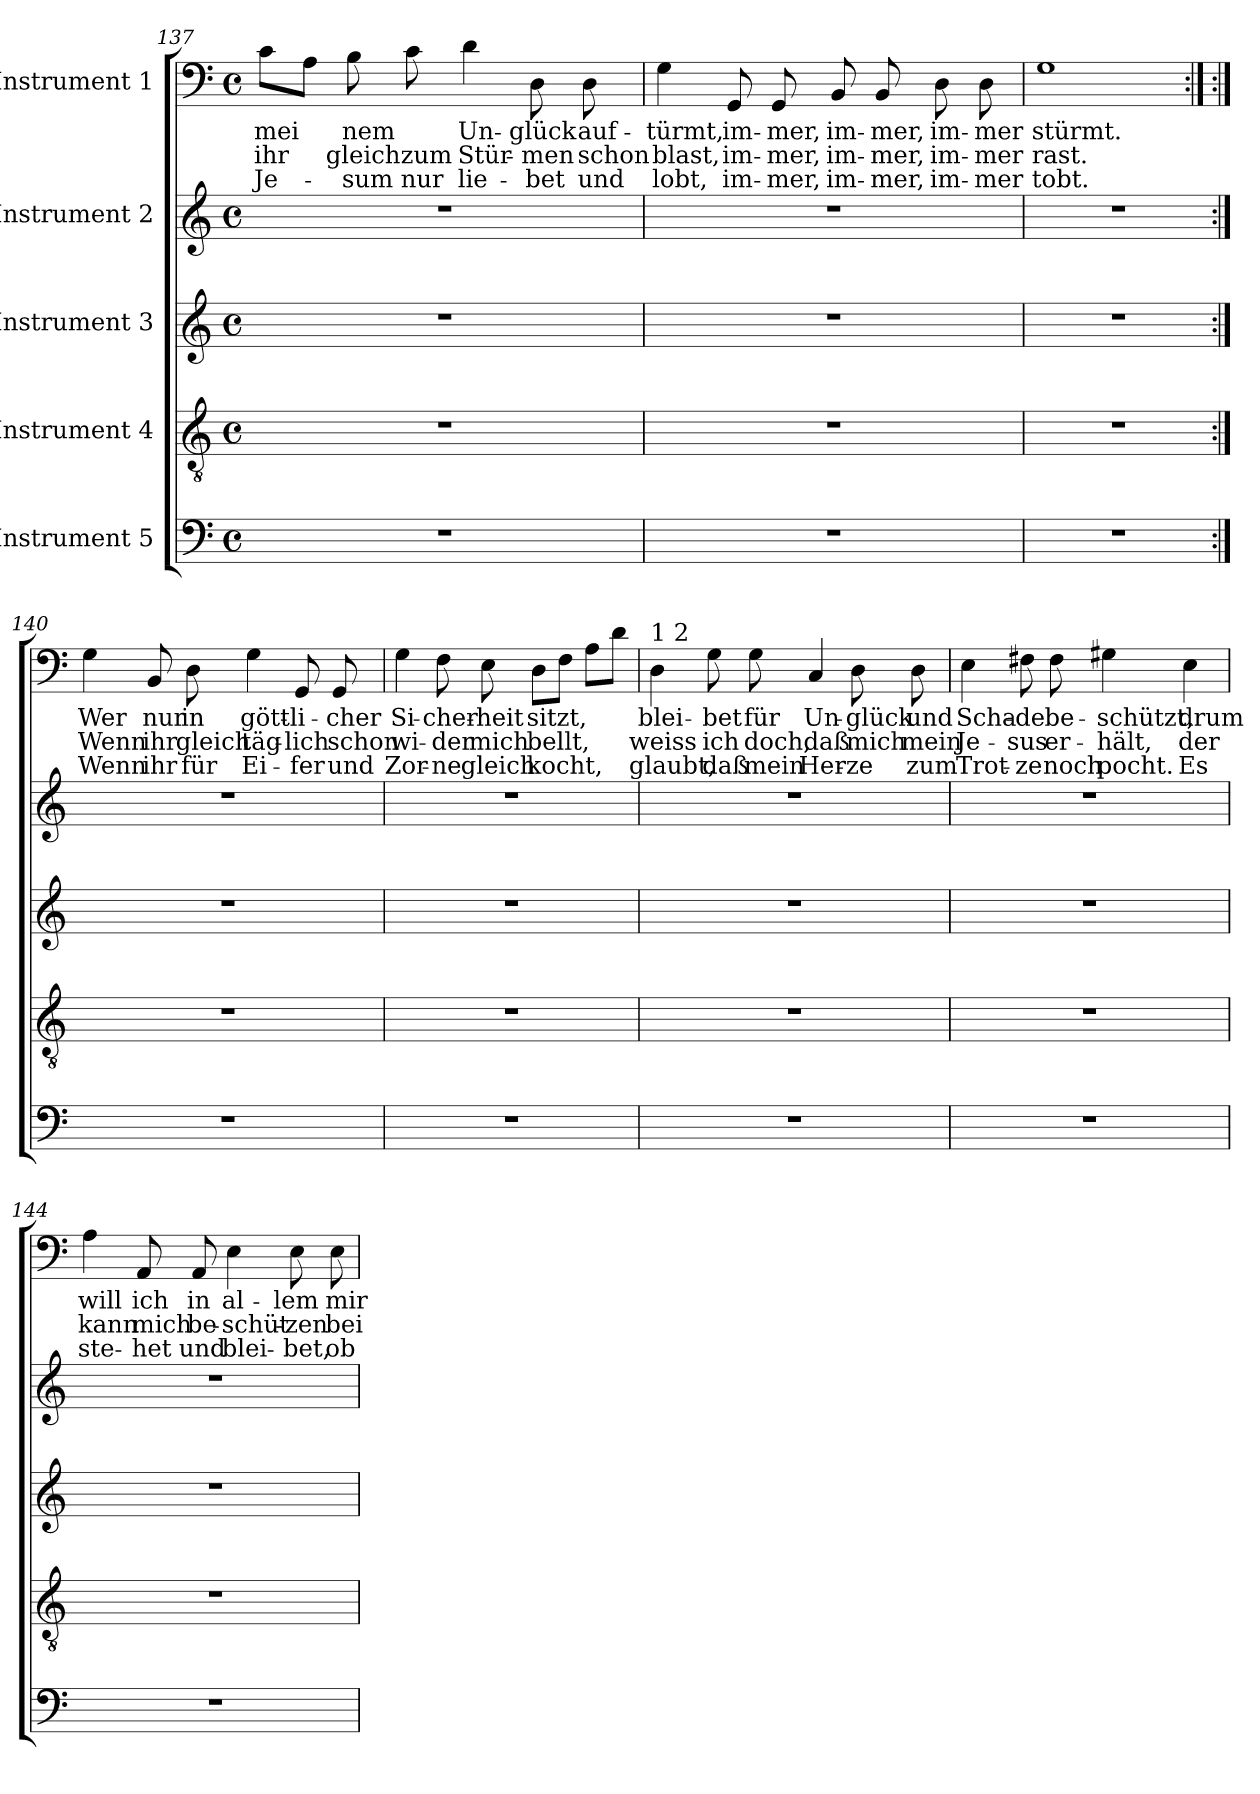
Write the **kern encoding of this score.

**kern	**kern	**kern	**kern	**kern	**text	**text	**text
*part5	*part4	*part3	*part2	*part1	*part1	*part1	*part1
*staff5	*staff4	*staff3	*staff2	*staff1	*staff1	*staff1	*staff1
*I"Instrument 5	*I"Instrument 4	*I"Instrument 3	*I"Instrument 2	*I"Instrument 1	*	*	*
*clefF4	*clefGv2	*clefG2	*clefG2	*clefF4	*	*	*
*k[]	*k[]	*k[]	*k[]	*k[]	*	*	*
*C:	*C:	*C:	*C:	*C:	*	*	*
*M4/4	*M4/4	*M4/4	*M4/4	*M4/4	*	*	*
*met(c)	*met(c)	*met(c)	*met(c)	*met(c)	*	*	*
=137	=137	=137	=137	=137	=137	=137	=137
!	!	!	!	!	!LO:LY:b:cj	!LO:LY:b:cj	!LO:LY:b:cj
1r	1r	1r	1r	8c\L	mei-	-ihr	Je-
!	!	!	!	!	!LO:LY:b:cj	!LO:LY:b:cj	!LO:LY:b:cj
.	.	.	.	8A\J	--	-	.
!	!	!	!	!	!LO:LY:b:cj	!LO:LY:b:cj	!LO:LY:b:cj
.	.	.	.	8B\	nem	gleich	sum
!	!	!	!	!	!LO:LY:b:cj	!LO:LY:b:cj	!LO:LY:b:cj
.	.	.	.	8c\	.	zum	nur
!	!	!	!	!	!LO:LY:b:cj	!LO:LY:b:cj	!LO:LY:b:cj
.	.	.	.	4d\	Un-	-Stür-	-lie-
!	!	!	!	!	!LO:LY:b:cj	!LO:LY:b:cj	!LO:LY:b:cj
.	.	.	.	8D\	-glück	men	bet
!	!	!	!	!	!LO:LY:b:cj	!LO:LY:b:cj	!LO:LY:b:cj
.	.	.	.	8D\	auf-	-schon	und
!!LO:LB:g=z
=138	=138	=138	=138	=138	=138	=138	=138
!	!	!	!	!	!LO:LY:b:cj	!LO:LY:b:cj	!LO:LY:b:cj
1r	1r	1r	1r	4G\	türmt,	blast,	lobt,
!	!	!	!	!	!LO:LY:b:cj	!LO:LY:b:cj	!LO:LY:b:cj
.	.	.	.	8GG/	im-	-im-	-im-
!	!	!	!	!	!LO:LY:b:cj	!LO:LY:b:cj	!LO:LY:b:cj
.	.	.	.	8GG/	-mer,	mer,	mer,
!	!	!	!	!	!LO:LY:b:cj	!LO:LY:b:cj	!LO:LY:b:cj
.	.	.	.	8BB/	im-	-im-	-im-
!	!	!	!	!	!LO:LY:b:cj	!LO:LY:b:cj	!LO:LY:b:cj
.	.	.	.	8BB/	-mer,	mer,	mer,
!	!	!	!	!	!LO:LY:b:cj	!LO:LY:b:cj	!LO:LY:b:cj
.	.	.	.	8D\	im-	-im-	-im-
!	!	!	!	!	!LO:LY:b:cj	!LO:LY:b:cj	!LO:LY:b:cj
.	.	.	.	8D\	-mer	mer	mer
=139	=139	=139	=139	=139	=139	=139	=139
!	!	!	!	!	!LO:LY:b:cj	!LO:LY:b:cj	!LO:LY:b:cj
1r	1r	1r	1r	1G	stürmt.	rast.	tobt.
=140	=140	=140	=140	=140:|!	=140:|!	=140:|!	=140:|!
!	!	!	!	!	!LO:LY:b:cj	!LO:LY:b:cj	!LO:LY:b:cj
1r	1r	1r	1r	4G\	Wer	Wenn	Wenn
!	!	!	!	!	!LO:LY:b:cj	!LO:LY:b:cj	!LO:LY:b:cj
.	.	.	.	8BB/	nur	ihr	ihr
!	!	!	!	!	!LO:LY:b:cj	!LO:LY:b:cj	!LO:LY:b:cj
.	.	.	.	8D\	in	gleich	für
!	!	!	!	!	!LO:LY:b:cj	!LO:LY:b:cj	!LO:LY:b:cj
.	.	.	.	4G\	gött-	-täg-	-Ei-
!	!	!	!	!	!LO:LY:b:cj	!LO:LY:b:cj	!LO:LY:b:cj
.	.	.	.	8GG/	-li-	-lich	fer
!	!	!	!	!	!LO:LY:b:cj	!LO:LY:b:cj	!LO:LY:b:cj
.	.	.	.	8GG/	cher	schon	und
=141	=141	=141	=141	=141	=141	=141	=141
!	!	!	!	!	!LO:LY:b:cj	!LO:LY:b:cj	!LO:LY:b:cj
1r	1r	1r	1r	4G\	Si-	-wi-	-Zor-
!	!	!	!	!	!LO:LY:b:cj	!LO:LY:b:cj	!LO:LY:b:cj
.	.	.	.	8F\	-cher-	-der	ne
!	!	!	!	!	!LO:LY:b:cj	!LO:LY:b:cj	!LO:LY:b:cj
.	.	.	.	8E\	heit	mich	gleich
!	!	!	!	!	!LO:LY:b:cj	!LO:LY:b:cj	!LO:LY:b:cj
.	.	.	.	8D\L	sitzt,	bellt,	kocht,
!	!	!	!	!	!LO:LY:b:cj	!LO:LY:b:cj	!LO:LY:b:cj
.	.	.	.	8F\J	.	.	.
!	!	!	!	!	!LO:LY:b:cj	!LO:LY:b:cj	!LO:LY:b:cj
.	.	.	.	8A\L	.	.	.
!	!	!	!	!	!LO:LY:b:cj	!LO:LY:b:cj	!LO:LY:b:cj
.	.	.	.	8d\J	.	.	.
!!LO:PB:g=z
=142	=142	=142	=142	=142	=142	=142	=142
!	!	!	!	!LO:TX:a:t=1 2	!	!	!
!	!	!	!	!	!LO:LY:b:cj	!LO:LY:b:cj	!LO:LY:b:cj
1r	1r	1r	1r	4D\	blei-	-weiss	glaubt,
!	!	!	!	!	!LO:LY:b:cj	!LO:LY:b:cj	!LO:LY:b:cj
.	.	.	.	8G\	bet	ich	daß
!	!	!	!	!	!LO:LY:b:cj	!LO:LY:b:cj	!LO:LY:b:cj
.	.	.	.	8G\	für	doch,	mein
!	!	!	!	!	!LO:LY:b:cj	!LO:LY:b:cj	!LO:LY:b:cj
.	.	.	.	4C/	Un-	-daß	Her-
!	!	!	!	!	!LO:LY:b:cj	!LO:LY:b:cj	!LO:LY:b:cj
.	.	.	.	8D\	-glück	mich	ze
!	!	!	!	!	!LO:LY:b:cj	!LO:LY:b:cj	!LO:LY:b:cj
.	.	.	.	8D\	und	mein	zum
=143	=143	=143	=143	=143	=143	=143	=143
!	!	!	!	!	!LO:LY:b:cj	!LO:LY:b:cj	!LO:LY:b:cj
1r	1r	1r	1r	4E\	Scha-	-Je-	-Trot-
!	!	!	!	!	!LO:LY:b:cj	!LO:LY:b:cj	!LO:LY:b:cj
.	.	.	.	8F#X\	-de	sus	ze
!	!	!	!	!	!LO:LY:b:cj	!LO:LY:b:cj	!LO:LY:b:cj
.	.	.	.	8F#\	be-	-er-	-noch
!	!	!	!	!	!LO:LY:b:cj	!LO:LY:b:cj	!LO:LY:b:cj
.	.	.	.	4G#X\	schützt,	hält,	pocht.
!	!	!	!	!	!LO:LY:b:cj	!LO:LY:b:cj	!LO:LY:b:cj
.	.	.	.	4E\	drum	der	Es
=144	=144	=144	=144	=144	=144	=144	=144
!	!	!	!	!	!LO:LY:b:cj	!LO:LY:b:cj	!LO:LY:b:cj
1r	1r	1r	1r	4A\	will	kann	ste-
!	!	!	!	!	!LO:LY:b:cj	!LO:LY:b:cj	!LO:LY:b:cj
.	.	.	.	8AA/	-ich	mich	het
!	!	!	!	!	!LO:LY:b:cj	!LO:LY:b:cj	!LO:LY:b:cj
.	.	.	.	8AA/	in	be-	-und
!	!	!	!	!	!LO:LY:b:cj	!LO:LY:b:cj	!LO:LY:b:cj
.	.	.	.	4E\	al-	-schüt-	-blei-
!	!	!	!	!	!LO:LY:b:cj	!LO:LY:b:cj	!LO:LY:b:cj
.	.	.	.	8E\	-lem	zen	bet,
!	!	!	!	!	!LO:LY:b:cj	!LO:LY:b:cj	!LO:LY:b:cj
.	.	.	.	8E\	mir	bei	ob
=	=	=	=	=	=	=	=
*-	*-	*-	*-	*-	*-	*-	*-
